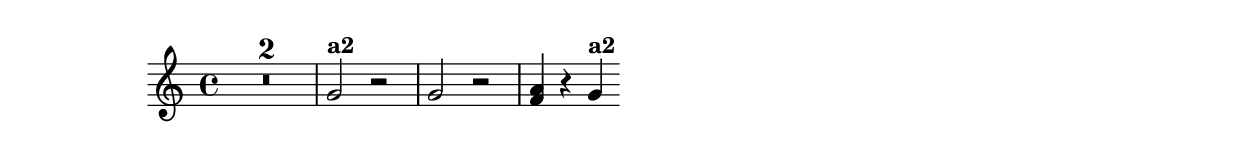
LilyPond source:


\version "2.3.4"
\header {
    texidoc ="The a2 string is printed only on notes (i.e. not on rests),
and only after chords, solo or polyphony."
    }

vone =  \relative a' { R1*2 g2 r2 g2 r2 a4 r4 g
			 }
vtwo =  \relative a' { R1*2 g2 r2 g2 r2 f4 r4 g }

\score {
    << \set Score.skipBars = ##t 
   \partcombine \vone \vtwo
       >>
}
 
